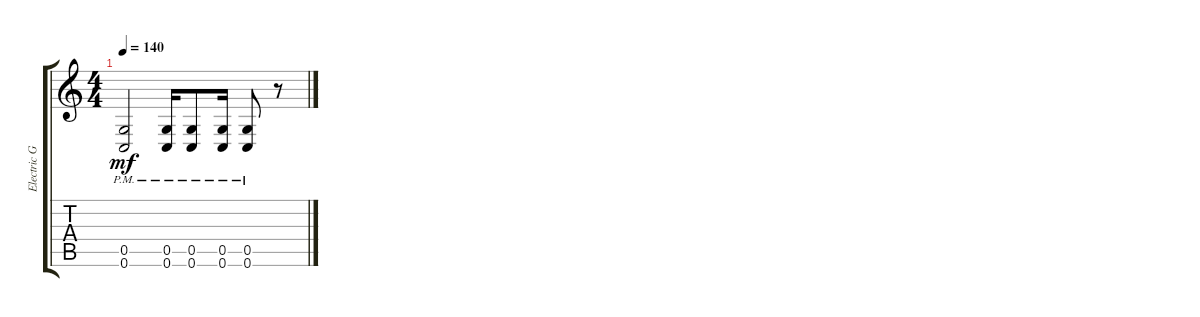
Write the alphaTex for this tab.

\track ("Electric Guitar" "Electric G") {instrument distortionguitar}
\staff {score tabs}
\tuning (D4 A3 F3 C3 G2 C2) {hide}
\ts (4 4)
\tempo 140
\clef g2
\ks c
(0.5{pm t} 0.6{pm t}).2{dy mf} (0.5{pm} 0.6{pm}).16 (0.5{pm} 0.6{pm}).8 (0.5{pm} 0.6{pm}).16 (0.5{pm} 0.6{pm}).8 r.8
